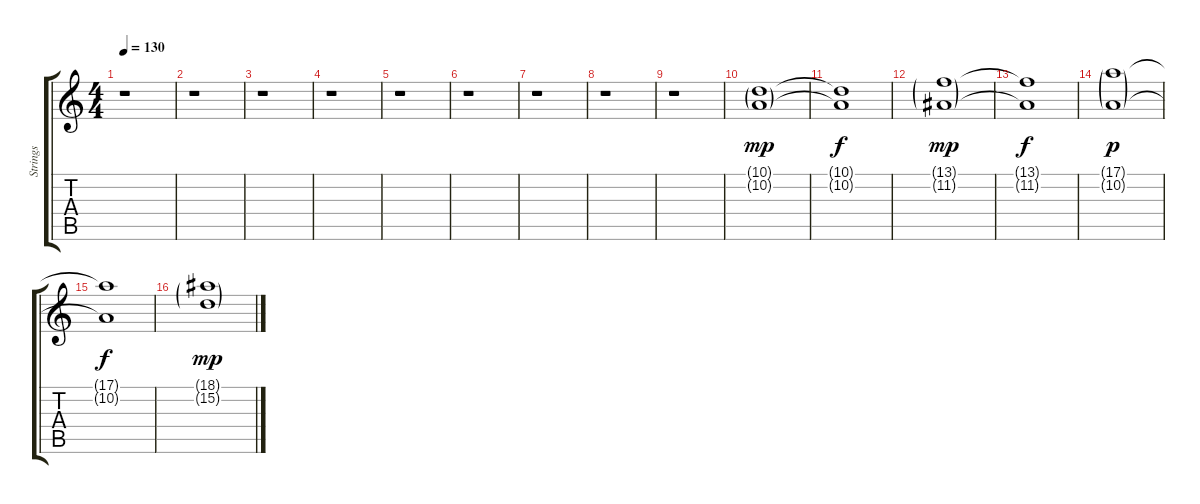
\track ("Strings" "Strings") {instrument stringensemble1}
\staff {score tabs}
\tuning (E4 B3 G3 D3 A2 E2) {hide}
\ts (4 4)
\tempo 130
\clef g2
\ks c
r.1{dy mp instrument stringensemble1} |
r.1 |
r.1 |
r.1 |
r.1 |
r.1 |
r.1 |
r.1 |
r.1 |
(10.1{g} 10.2{g}).1 |
(10.1{t} 10.2{t}).1{dy f} |
(13.1{g} 11.2{g}).1{dy mp} |
(13.1{t} 11.2{t}).1{dy f} |
(17.1{g} 10.2{g}).1{dy p} |
(17.1{t} 10.2{t}).1{dy f} |
(18.1{g} 15.2{g}).1{dy mp}
